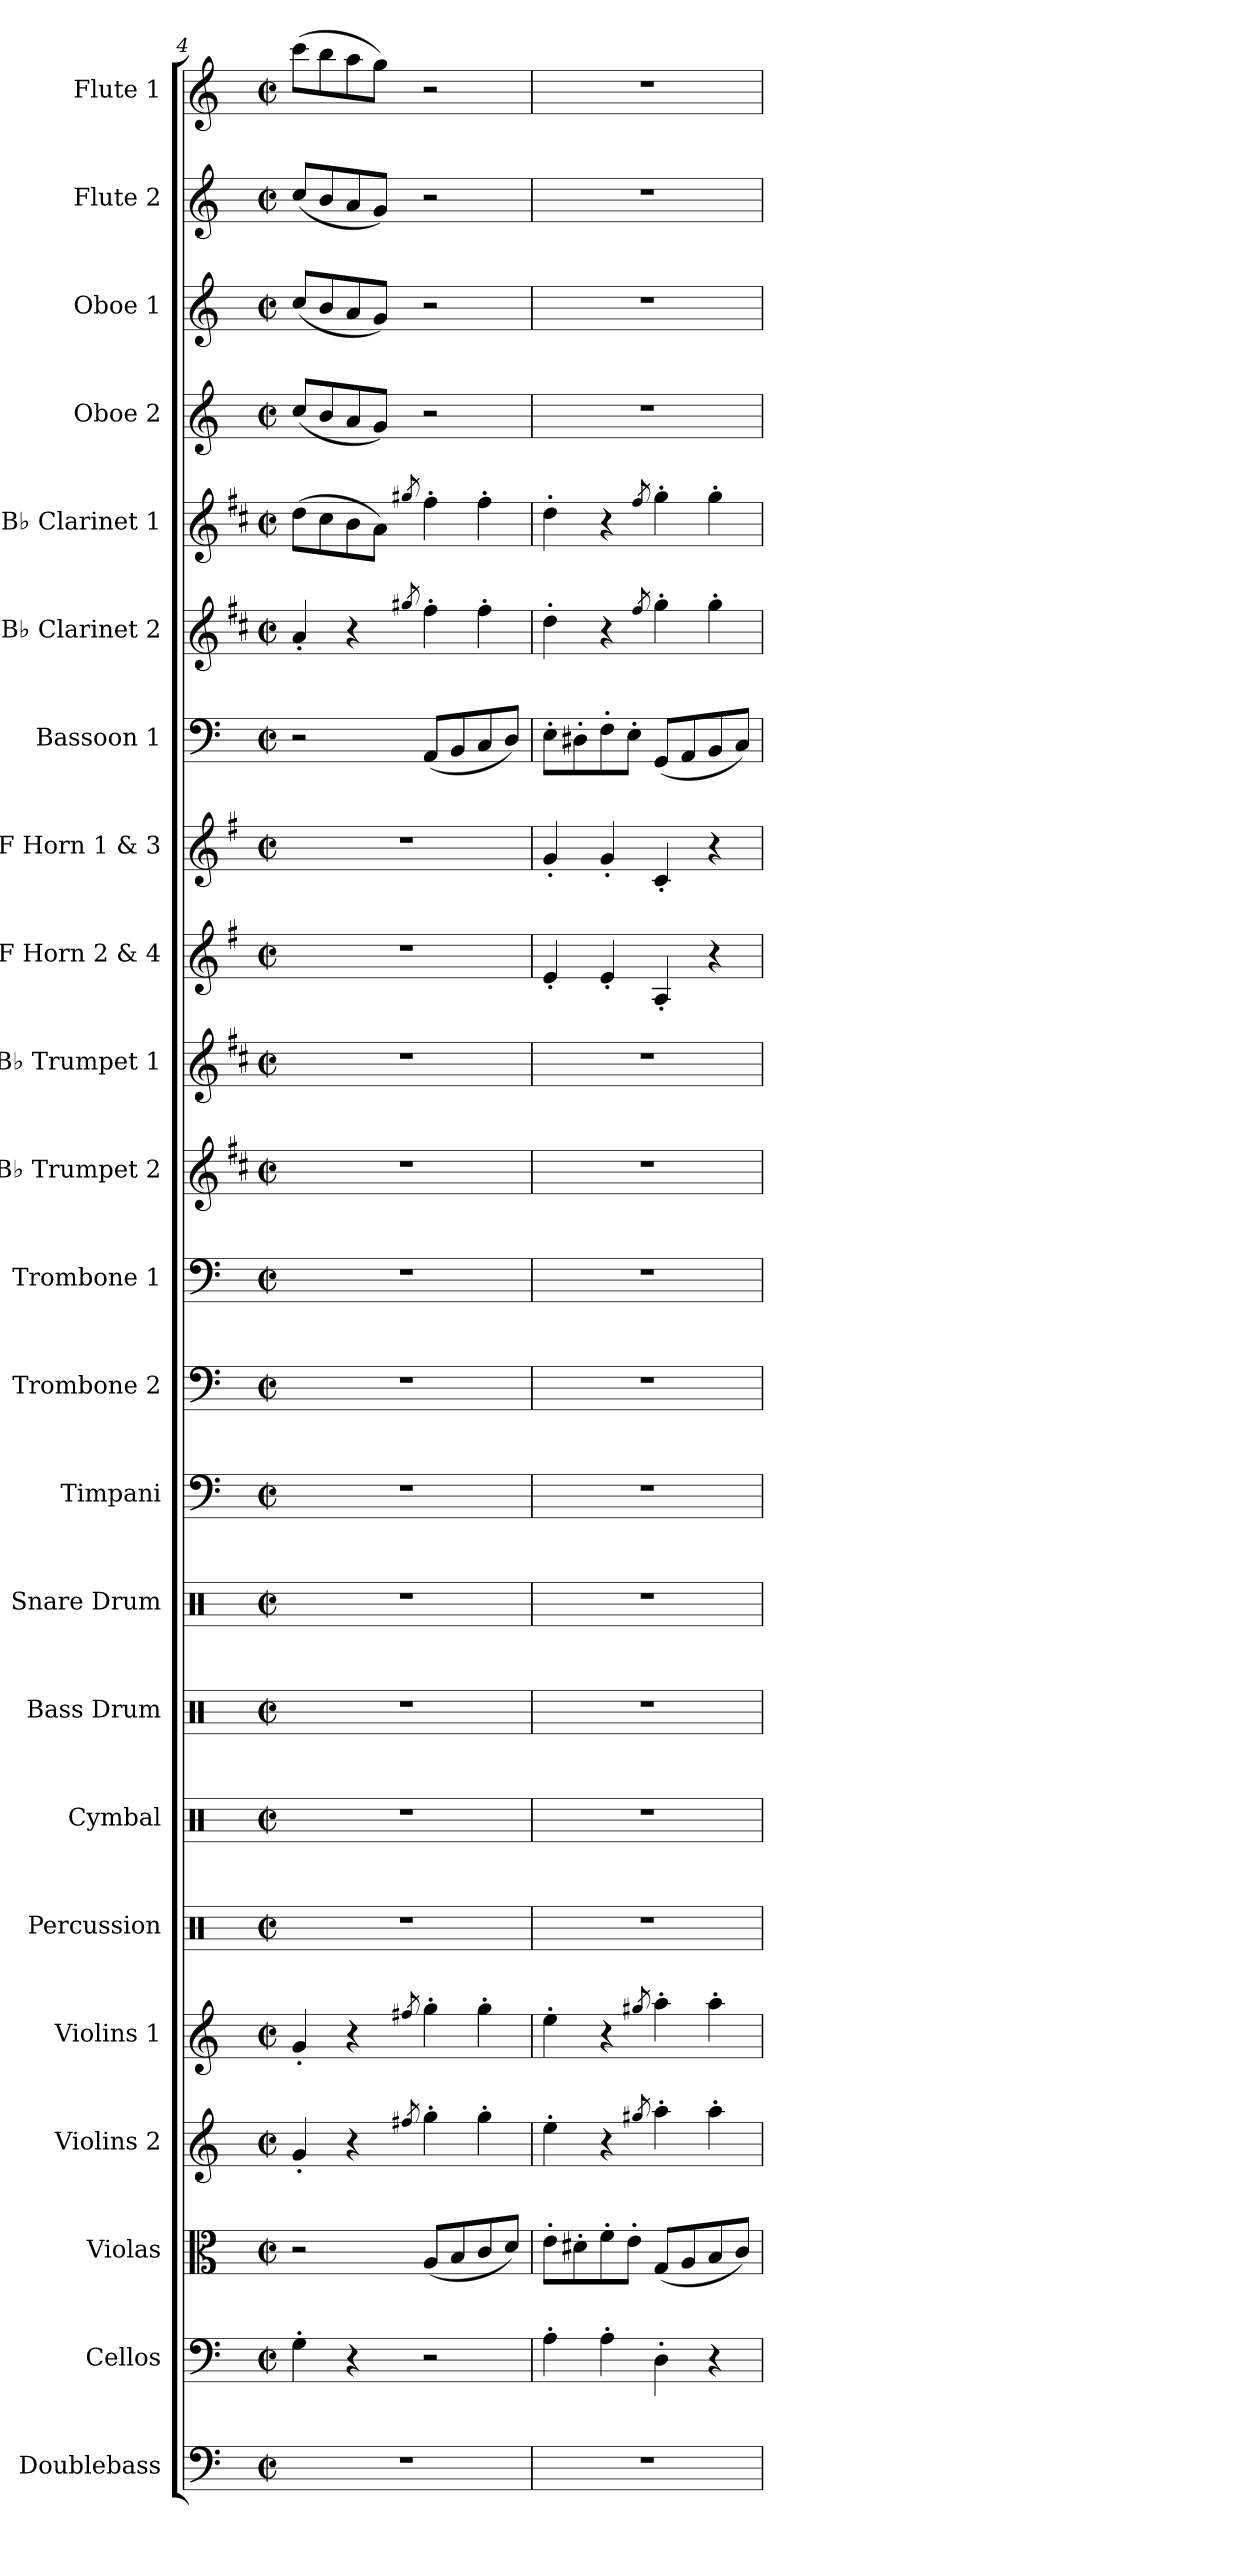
**kern	**kern	**kern	**kern	**kern	**kern	**kern	**kern	**kern	**kern	**kern	**kern	**kern	**kern	**kern	**kern	**kern	**kern	**kern	**kern	**kern	**kern	**kern
*part23	*part22	*part21	*part20	*part19	*part18	*part17	*part16	*part15	*part14	*part13	*part12	*part11	*part10	*part9	*part8	*part7	*part6	*part5	*part4	*part3	*part2	*part1
*staff23	*staff22	*staff21	*staff20	*staff19	*staff18	*staff17	*staff16	*staff15	*staff14	*staff13	*staff12	*staff11	*staff10	*staff9	*staff8	*staff7	*staff6	*staff5	*staff4	*staff3	*staff2	*staff1
*I"Doublebass	*I"Cellos	*I"Violas	*I"Violins 2	*I"Violins 1	*I"Percussion	*I"Cymbal	*I"Bass Drum	*I"Snare Drum	*I"Timpani	*I"Trombone 2	*I"Trombone 1	*I"B♭ Trumpet 2	*I"B♭ Trumpet 1	*I"F Horn 2 &amp; 4	*I"F Horn 1 &amp; 3	*I"Bassoon 1	*I"B♭ Clarinet 2	*I"B♭ Clarinet 1	*I"Oboe 2	*I"Oboe 1	*I"Flute 2	*I"Flute 1
*I'Dbs.	*	*I'Vlas.	*I'Vlns. 2	*I'Vlns. 1	*I'Perc.	*I'Cym.	*I'B. Dr.	*I'Sn. Dr.	*I'Timp.	*I'Tbn. 2	*I'Tbn. 1	*I'B♭ Tpt. 2	*I'B♭ Tpt. 1	*I'F Hn. 2 4	*I'F Hn. 1 3	*I'Bsn. 1	*I'B♭ Cl. 2	*I'B♭ Cl. 1	*I'Ob. 2	*I'Ob. 1	*I'Fl. 2	*I'Fl. 1
*clefF4	*clefF4	*clefC3	*clefG2	*clefG2	*clefX	*clefX	*clefX	*clefX	*clefF4	*clefF4	*clefF4	*clefG2	*clefG2	*clefG2	*clefG2	*clefF4	*clefG2	*clefG2	*clefG2	*clefG2	*clefG2	*clefG2
*ITrd7c12	*	*	*	*	*	*	*	*	*	*	*	*ITrd1c2	*ITrd1c2	*ITrd4c7	*ITrd4c7	*	*ITrd1c2	*ITrd1c2	*	*	*	*
*k[]	*k[]	*k[]	*k[]	*k[]	*k[]	*k[]	*k[]	*k[]	*k[]	*k[]	*k[]	*k[]	*k[]	*k[]	*k[]	*k[]	*k[]	*k[]	*k[]	*k[]	*k[]	*k[]
*M2/2	*M2/2	*M2/2	*M2/2	*M2/2	*M2/2	*M2/2	*M2/2	*M2/2	*M2/2	*M2/2	*M2/2	*M2/2	*M2/2	*M2/2	*M2/2	*M2/2	*M2/2	*M2/2	*M2/2	*M2/2	*M2/2	*M2/2
*met(c|)	*met(c|)	*met(c|)	*met(c|)	*met(c|)	*met(c|)	*met(c|)	*met(c|)	*met(c|)	*met(c|)	*met(c|)	*met(c|)	*met(c|)	*met(c|)	*met(c|)	*met(c|)	*met(c|)	*met(c|)	*met(c|)	*met(c|)	*met(c|)	*met(c|)	*met(c|)
=4	=4	=4	=4	=4	=4	=4	=4	=4	=4	=4	=4	=4	=4	=4	=4	=4	=4	=4	=4	=4	=4	=4
1r	4G'\	2r	4g'/	4g'/	1r	1r	1r	1r	1r	1r	1r	1r	1r	1r	1r	2r	4g'/	(>8cc\L	(<8cc/L	(<8cc/L	(<8cc/L	(>8ccc\L
.	.	.	.	.	.	.	.	.	.	.	.	.	.	.	.	.	.	8b\	8b/	8b/	8b/	8bb\
.	4r	.	4r	4r	.	.	.	.	.	.	.	.	.	.	.	.	4r	8a\	8a/	8a/	8a/	8aa\
.	.	.	.	.	.	.	.	.	.	.	.	.	.	.	.	.	.	8g\J)	8g/J)	8g/J)	8g/J)	8gg\J)
.	.	.	8qff#X/	8qff#X/	.	.	.	.	.	.	.	.	.	.	.	.	8qff#X/	8qff#X/	.	.	.	.
.	2r	(<8A/L	4gg'\	4gg'\	.	.	.	.	.	.	.	.	.	.	.	(<8AA/L	4ee'\	4ee'\	2r	2r	2r	2r
.	.	8B/	.	.	.	.	.	.	.	.	.	.	.	.	.	8BB/	.	.	.	.	.	.
.	.	8c/	4gg'\	4gg'\	.	.	.	.	.	.	.	.	.	.	.	8C/	4ee'\	4ee'\	.	.	.	.
.	.	8d/J)	.	.	.	.	.	.	.	.	.	.	.	.	.	8D/J)	.	.	.	.	.	.
=5	=5	=5	=5	=5	=5	=5	=5	=5	=5	=5	=5	=5	=5	=5	=5	=5	=5	=5	=5	=5	=5	=5
1r	4A'\	8e'\L	4ee'\	4ee'\	1r	1r	1r	1r	1r	1r	1r	1r	1r	4A'/	4c'/	8E'\L	4cc'\	4cc'\	1r	1r	1r	1r
.	.	8d#X'\	.	.	.	.	.	.	.	.	.	.	.	.	.	8D#X'\	.	.	.	.	.	.
.	4A'\	8f'\	4r	4r	.	.	.	.	.	.	.	.	.	4A'/	4c'/	8F'\	4r	4r	.	.	.	.
.	.	8e'\J	.	.	.	.	.	.	.	.	.	.	.	.	.	8E'\J	.	.	.	.	.	.
.	.	.	8qgg#X/	8qgg#X/	.	.	.	.	.	.	.	.	.	.	.	.	8qee/	8qee/	.	.	.	.
.	4D'\	(<8G/L	4aa'\	4aa'\	.	.	.	.	.	.	.	.	.	4D'/	4F'/	(<8GG/L	4ff'\	4ff'\	.	.	.	.
.	.	8A/	.	.	.	.	.	.	.	.	.	.	.	.	.	8AA/	.	.	.	.	.	.
.	4r	8B/	4aa'\	4aa'\	.	.	.	.	.	.	.	.	.	4r	4r	8BB/	4ff'\	4ff'\	.	.	.	.
.	.	8c/J)	.	.	.	.	.	.	.	.	.	.	.	.	.	8C/J)	.	.	.	.	.	.
=	=	=	=	=	=	=	=	=	=	=	=	=	=	=	=	=	=	=	=	=	=	=
*-	*-	*-	*-	*-	*-	*-	*-	*-	*-	*-	*-	*-	*-	*-	*-	*-	*-	*-	*-	*-	*-	*-
